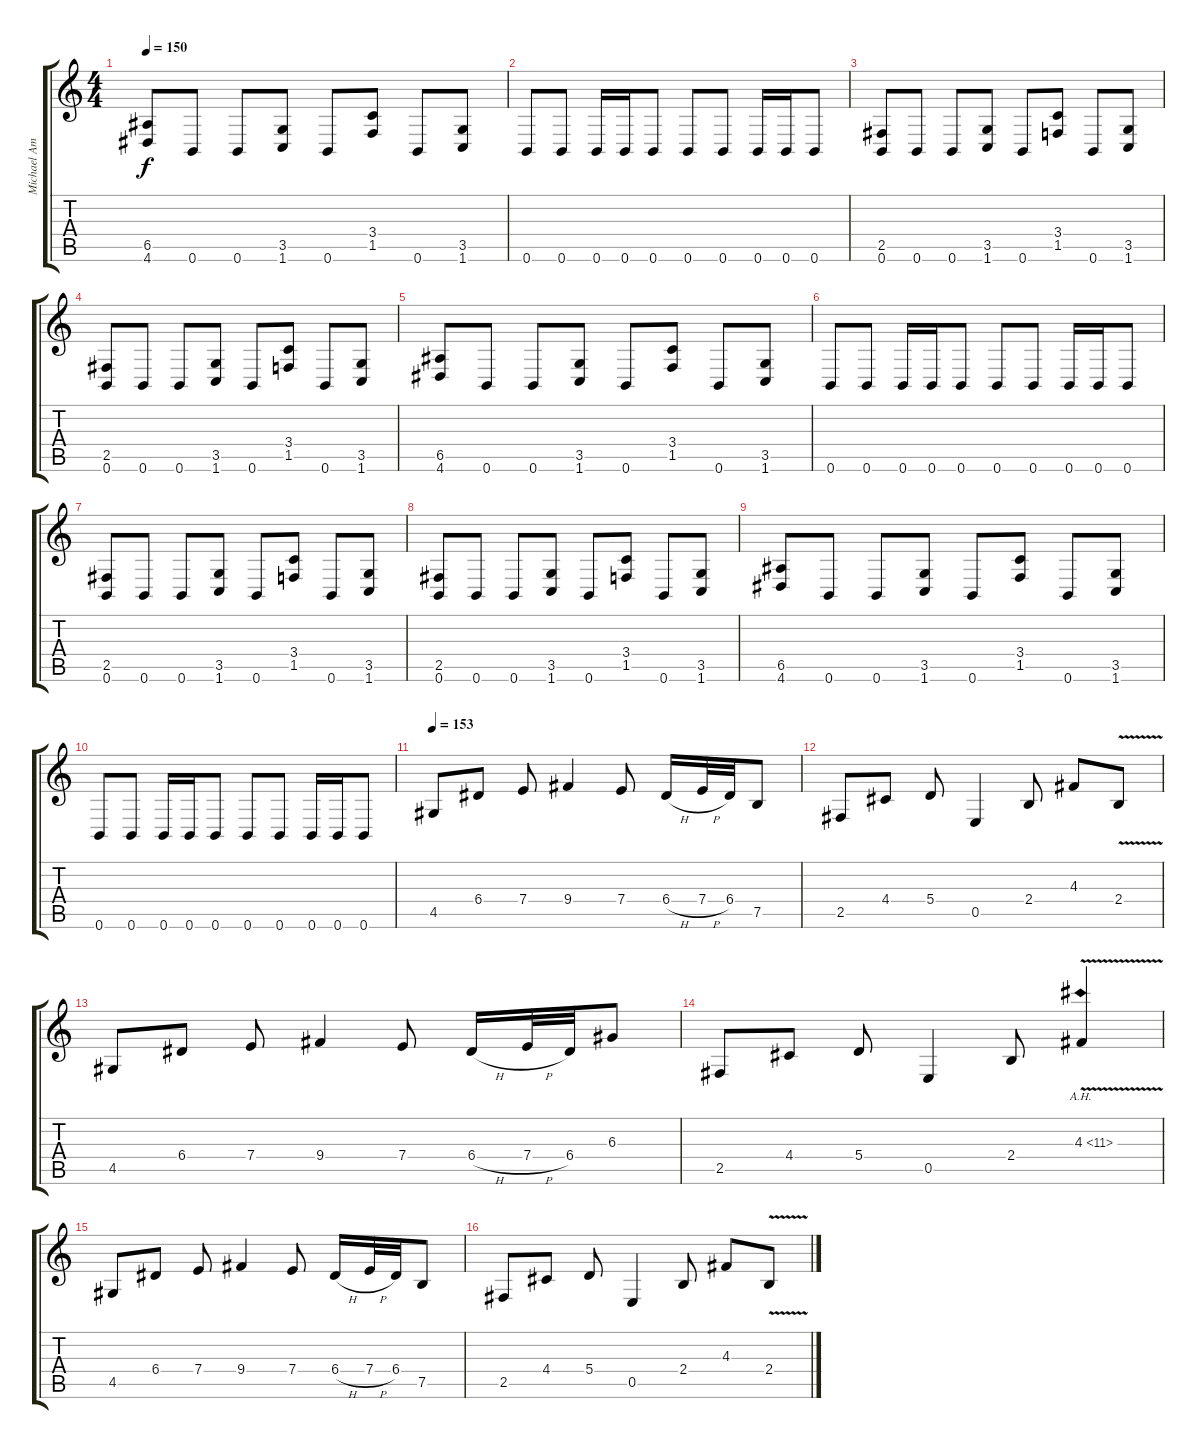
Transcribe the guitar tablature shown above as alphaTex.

\track ("Michael Amott" "Michael Am") {instrument distortionguitar}
\staff {score tabs}
\tuning (B3 Gb3 D3 A2 E2 B1) {hide}
\ts (4 4)
\tempo 150
\clef g2
\ks c
(6.5 4.6).8{dy f} 0.6.8 0.6.8 (3.5 1.6).8 0.6.8 (3.4 1.5).8 0.6.8 (3.5 1.6).8 |
0.6.8 0.6.8 0.6.16 0.6.16 0.6.8 0.6.8 0.6.8 0.6.16 0.6.16 0.6.8 |
(2.5 0.6).8 0.6.8 0.6.8 (3.5 1.6).8 0.6.8 (3.4 1.5).8 0.6.8 (3.5 1.6).8 |
(2.5 0.6).8 0.6.8 0.6.8 (3.5 1.6).8 0.6.8 (3.4 1.5).8 0.6.8 (3.5 1.6).8 |
(6.5 4.6).8 0.6.8 0.6.8 (3.5 1.6).8 0.6.8 (3.4 1.5).8 0.6.8 (3.5 1.6).8 |
0.6.8 0.6.8 0.6.16 0.6.16 0.6.8 0.6.8 0.6.8 0.6.16 0.6.16 0.6.8 |
(2.5 0.6).8 0.6.8 0.6.8 (3.5 1.6).8 0.6.8 (3.4 1.5).8 0.6.8 (3.5 1.6).8 |
(2.5 0.6).8 0.6.8 0.6.8 (3.5 1.6).8 0.6.8 (3.4 1.5).8 0.6.8 (3.5 1.6).8 |
(6.5 4.6).8 0.6.8 0.6.8 (3.5 1.6).8 0.6.8 (3.4 1.5).8 0.6.8 (3.5 1.6).8 |
0.6.8 0.6.8 0.6.16 0.6.16 0.6.8 0.6.8 0.6.8 0.6.16 0.6.16 0.6.8 |
\tempo 153
4.5.8 6.4.8 7.4.8 9.4.4 7.4.8 6.4{h}.16 7.4{h}.32 6.4.32 7.5.8 |
2.5.8 4.4.8 5.4.8 0.5.4 2.4.8 4.3.8 2.4{v}.8 |
4.5.8 6.4.8 7.4.8 9.4.4 7.4.8 6.4{h}.16 7.4{h}.32 6.4.32 6.3.8 |
2.5.8 4.4.8 5.4.8 0.5.4 2.4.8 4.3{ah 7 v}.4 |
4.5.8 6.4.8 7.4.8 9.4.4 7.4.8 6.4{h}.16 7.4{h}.32 6.4.32 7.5.8 |
2.5.8 4.4.8 5.4.8 0.5.4 2.4.8 4.3.8 2.4{v}.8
